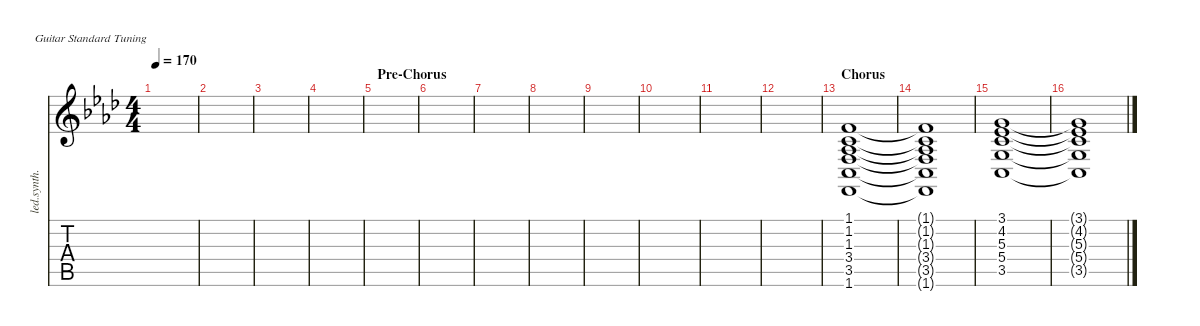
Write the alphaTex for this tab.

\defaultSystemsLayout 4
\hideDynamics
\bracketExtendMode nobrackets
\otherSystemsTrackNameOrientation horizontal
\track ("Bright Pad" "led.synth.") {instrument lead7fifths}
\staff {score tabs}
\tuning (E4 B3 G3 D3 A2 E2)
\ts (4 4)
\tempo 170
\clef g2
\ks fminor
|
|
|
|
\section ("" "Pre-Chorus")
|
|
|
|
|
|
|
|
\section ("" "Chorus")
(1.6{acc forcenatural} 3.5{acc forcenatural} 3.4{acc forcenatural} 1.3{acc b} 1.2{acc forcenatural} 1.1{acc forcenatural}).1{beam Up} |
(1.6{t acc forcenatural} 3.5{t acc forcenatural} 3.4{t acc forcenatural} 1.3{t acc b} 1.2{t acc forcenatural} 1.1{t acc forcenatural}).1{beam Up} |
(3.1{acc forcenatural} 4.2{acc b} 5.3{acc forcenatural} 5.4{acc forcenatural} 3.5{acc forcenatural}).1{beam Up} |
(3.1{t acc forcenatural} 4.2{t acc b} 5.3{t acc forcenatural} 5.4{t acc forcenatural} 3.5{t acc forcenatural}).1{beam Up}
